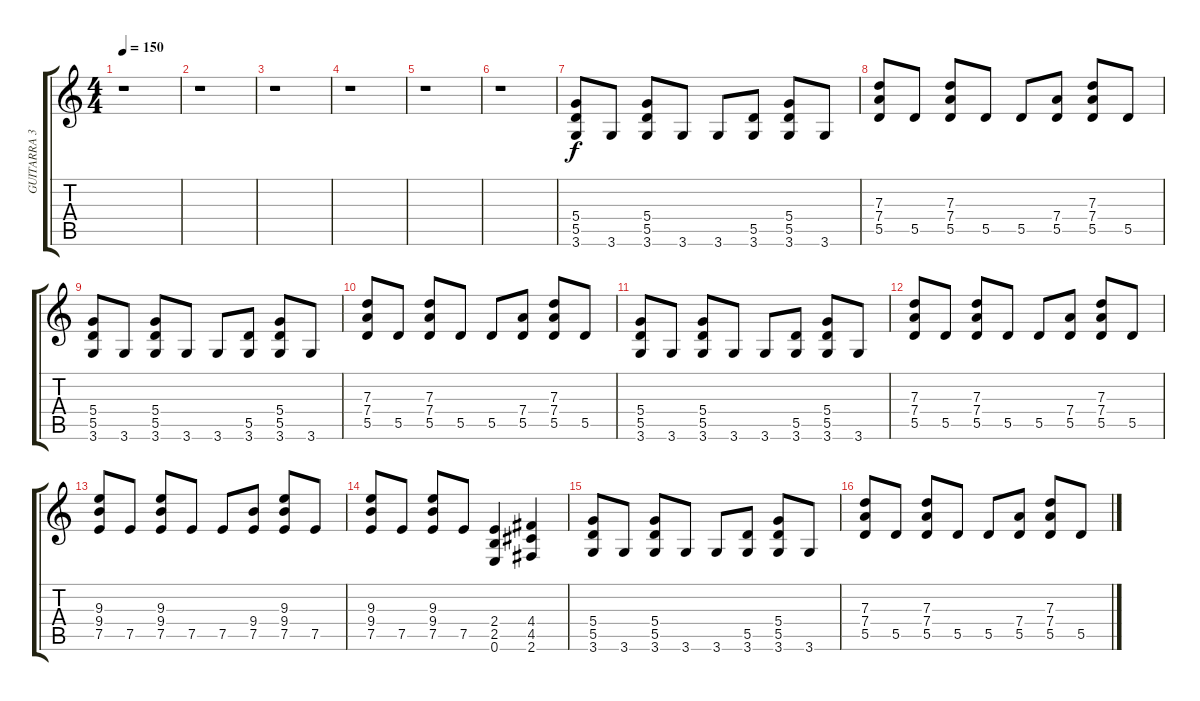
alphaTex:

\track ("GUITARRA 3" "GUITARRA 3") {instrument acousticguitarsteel}
\staff {score tabs}
\tuning (E4 B3 G3 D3 A2 E2) {hide}
\ts (4 4)
\tempo 150
\clef g2
\ks c
r.1{dy f} |
r.1 |
r.1 |
r.1 |
r.1 |
r.1 |
(5.4 5.5 3.6).8{volume 10 balance 12 instrument overdrivenguitar} 3.6.8 (5.4 5.5 3.6).8 3.6.8 3.6.8 (5.5 3.6).8 (5.4 5.5 3.6).8 3.6.8 |
(7.3 7.4 5.5).8 5.5.8 (7.3 7.4 5.5).8 5.5.8 5.5.8 (7.4 5.5).8 (7.3 7.4 5.5).8 5.5.8 |
(5.4 5.5 3.6).8 3.6.8 (5.4 5.5 3.6).8 3.6.8 3.6.8 (5.5 3.6).8 (5.4 5.5 3.6).8 3.6.8 |
(7.3 7.4 5.5).8 5.5.8 (7.3 7.4 5.5).8 5.5.8 5.5.8 (7.4 5.5).8 (7.3 7.4 5.5).8 5.5.8 |
(5.4 5.5 3.6).8 3.6.8 (5.4 5.5 3.6).8 3.6.8 3.6.8 (5.5 3.6).8 (5.4 5.5 3.6).8 3.6.8 |
(7.3 7.4 5.5).8 5.5.8 (7.3 7.4 5.5).8 5.5.8 5.5.8 (7.4 5.5).8 (7.3 7.4 5.5).8 5.5.8 |
(9.3 9.4 7.5).8 7.5.8 (9.3 9.4 7.5).8 7.5.8 7.5.8 (9.4 7.5).8 (9.3 9.4 7.5).8 7.5.8 |
(9.3 9.4 7.5).8 7.5.8 (9.3 9.4 7.5).8 7.5.8 (2.4 2.5 0.6).4 (4.4 4.5 2.6).4 |
(5.4 5.5 3.6).8{volume 10 balance 12 instrument overdrivenguitar} 3.6.8 (5.4 5.5 3.6).8 3.6.8 3.6.8 (5.5 3.6).8 (5.4 5.5 3.6).8 3.6.8 |
(7.3 7.4 5.5).8 5.5.8 (7.3 7.4 5.5).8 5.5.8 5.5.8 (7.4 5.5).8 (7.3 7.4 5.5).8 5.5.8
